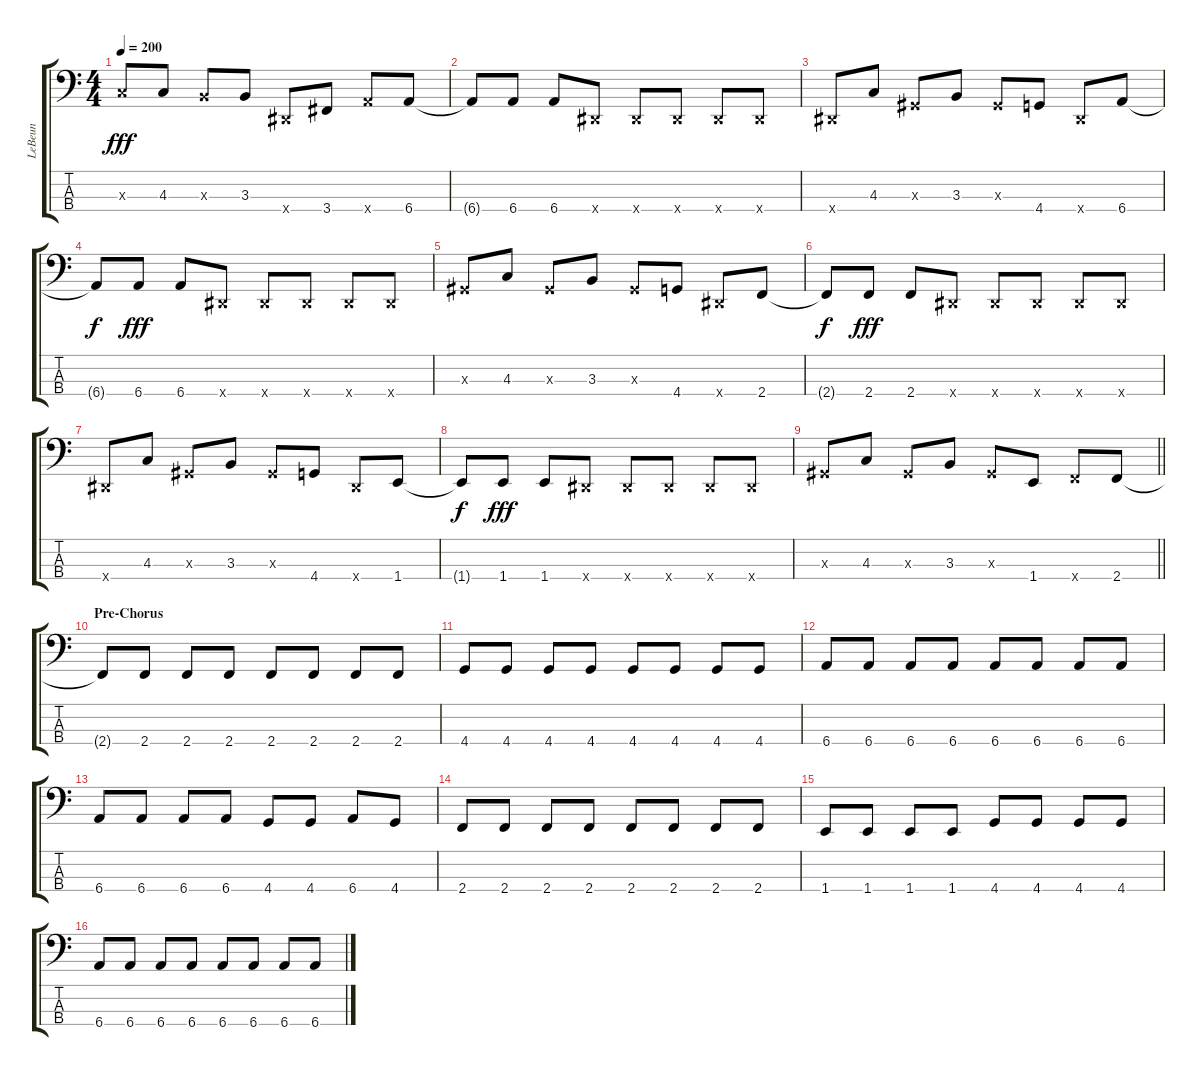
\track ("LeBeun" "LeBeun") {instrument electricbassfinger}
\staff {score tabs}
\tuning (Gb2 Db2 Ab1 Eb1) {hide}
\ts (4 4)
\tempo 200
\clef f4
\ks c
4.3{x}.8{dy fff} 4.3.8 3.3{x}.8 3.3.8 0.4{x}.8 3.4.8 6.4{x}.8 6.4.8 |
6.4{t}.8 6.4.8 6.4.8 0.4{x}.8 0.4{x}.8 0.4{x}.8 0.4{x}.8 0.4{x}.8 |
0.4{x}.8 4.3.8 0.3{x}.8 3.3.8 0.3{x}.8 4.4.8 0.4{x}.8 6.4.8 |
6.4{t}.8{dy f} 6.4.8{dy fff} 6.4.8 0.4{x}.8 0.4{x}.8 0.4{x}.8 0.4{x}.8 0.4{x}.8 |
0.3{x}.8 4.3.8 0.3{x}.8 3.3.8 0.3{x}.8 4.4.8 0.4{x}.8 2.4.8 |
2.4{t}.8{dy f} 2.4.8{dy fff} 2.4.8 0.4{x}.8 0.4{x}.8 0.4{x}.8 0.4{x}.8 0.4{x}.8 |
0.4{x}.8 4.3.8 0.3{x}.8 3.3.8 0.3{x}.8 4.4.8 0.4{x}.8 1.4.8 |
1.4{t}.8{dy f} 1.4.8{dy fff} 1.4.8 0.4{x}.8 0.4{x}.8 0.4{x}.8 0.4{x}.8 0.4{x}.8 |
\barLineRight lightlight
0.3{x}.8 4.3.8 0.3{x}.8 3.3.8 0.3{x}.8 1.4.8 2.4{x}.8 2.4.8 |
\section ("" "Pre-Chorus")
2.4{t}.8 2.4.8 2.4.8 2.4.8 2.4.8 2.4.8 2.4.8 2.4.8 |
4.4.8 4.4.8 4.4.8 4.4.8 4.4.8 4.4.8 4.4.8 4.4.8 |
6.4.8 6.4.8 6.4.8 6.4.8 6.4.8 6.4.8 6.4.8 6.4.8 |
6.4.8 6.4.8 6.4.8 6.4.8 4.4.8 4.4.8 6.4.8 4.4.8 |
2.4.8 2.4.8 2.4.8 2.4.8 2.4.8 2.4.8 2.4.8 2.4.8 |
1.4.8 1.4.8 1.4.8 1.4.8 4.4.8 4.4.8 4.4.8 4.4.8 |
6.4.8 6.4.8 6.4.8 6.4.8 6.4.8 6.4.8 6.4.8 6.4.8
